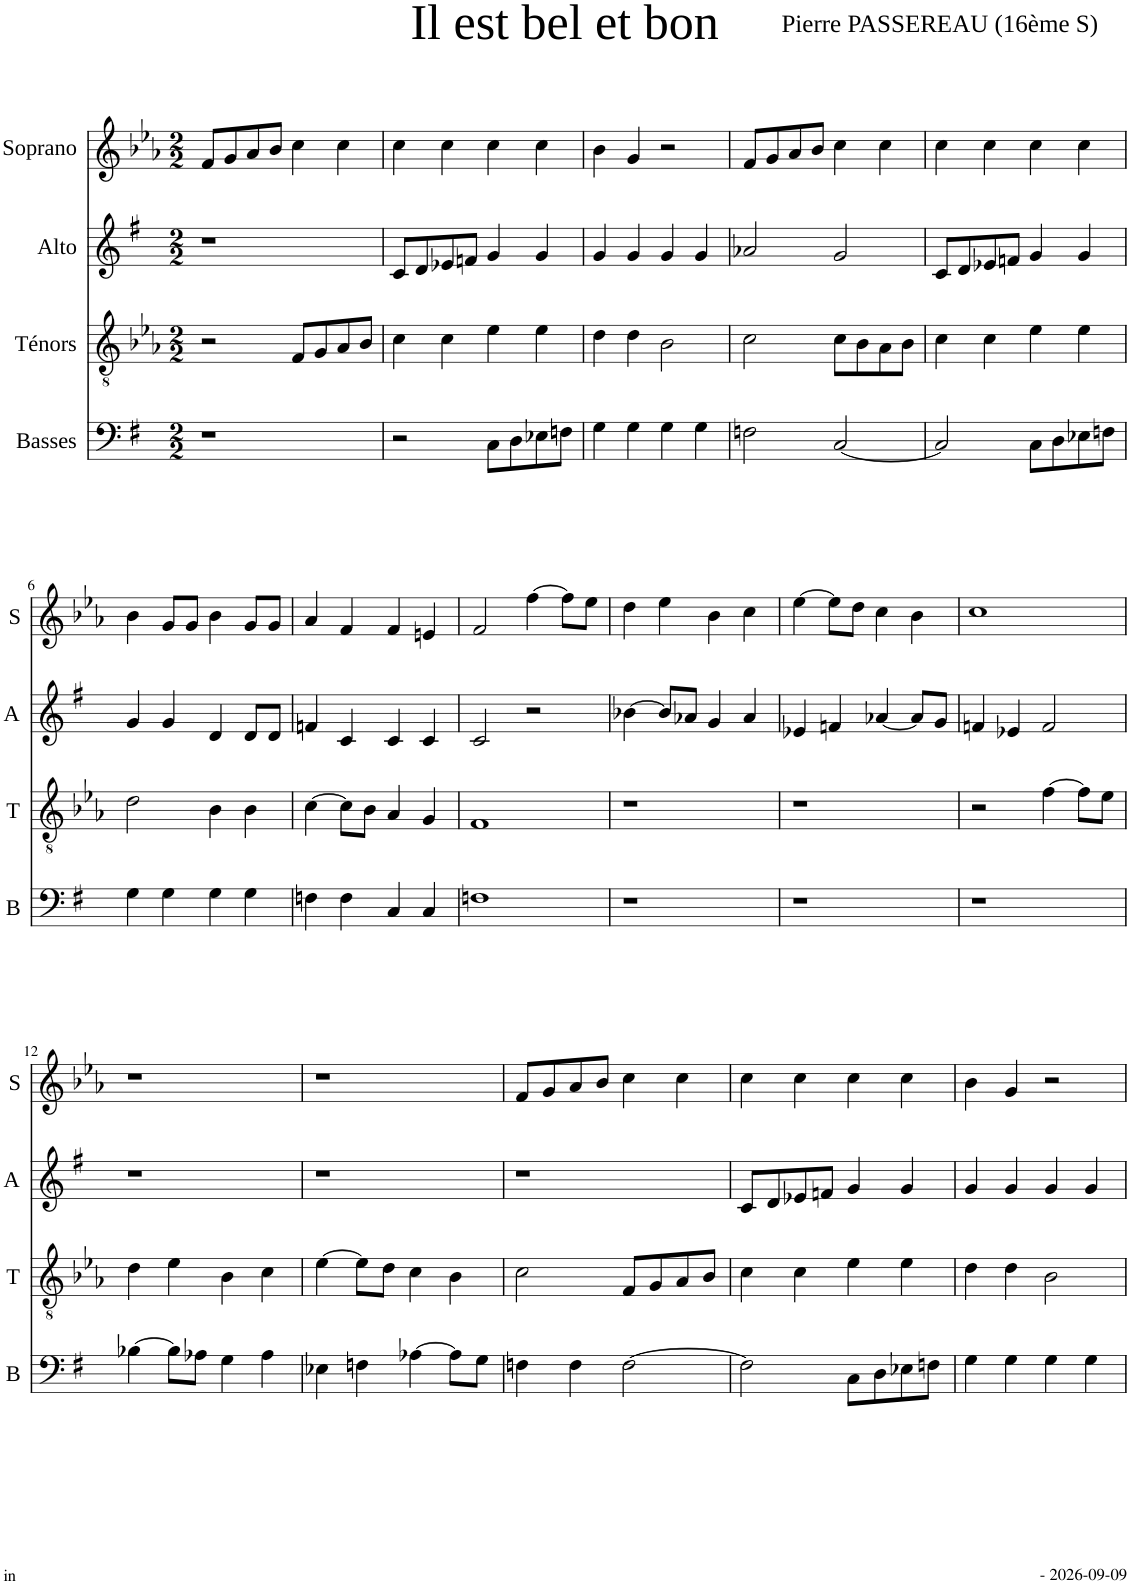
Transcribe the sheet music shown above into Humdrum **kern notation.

**kern	**kern	**kern	**kern
*part4	*part3	*part2	*part1
*staff4	*staff3	*staff2	*staff1
*I"Basses	*I"Ténors	*I"Alto	*I"Soprano
*I'B	*I'T	*I'A	*I'S
*clefF4	*clefGv2	*clefG2	*clefG2
*k[f#]	*k[b-e-a-]	*k[f#]	*k[b-e-a-]
*M2/2	*M2/2	*M2/2	*M2/2
=1	=1	=1	=1
1r	2r	1r	8f/L
.	.	.	8g/
.	.	.	8a-/
.	.	.	8b-/J
.	8F/L	.	4cc\
.	8G/	.	.
.	8A-/	.	4cc\
.	8B-/J	.	.
=2	=2	=2	=2
2r	4c\	8c/L	4cc\
.	.	8d/	.
.	4c\	8e-X/	4cc\
.	.	8fn/J	.
8C\L	4e-\	4g/	4cc\
8D\	.	.	.
8E-X\	4e-\	4g/	4cc\
8Fn\J	.	.	.
=3	=3	=3	=3
4G\	4d\	4g/	4b-\
4G\	4d\	4g/	4g/
4G\	2B-\	4g/	2r
4G\	.	4g/	.
=4	=4	=4	=4
2Fn\	2c\	2a-X/	8f/L
.	.	.	8g/
.	.	.	8a-/
.	.	.	8b-/J
[2C/	8c\L	2g/	4cc\
.	8B-\	.	.
.	8A-\	.	4cc\
.	8B-\J	.	.
=5	=5	=5	=5
2C/]	4c\	8c/L	4cc\
.	.	8d/	.
.	4c\	8e-X/	4cc\
.	.	8fn/J	.
8C\L	4e-\	4g/	4cc\
8D\	.	.	.
8E-X\	4e-\	4g/	4cc\
8Fn\J	.	.	.
!!LO:LB:g=z
=6	=6	=6	=6
4G\	2d\	4g/	4b-\
4G\	.	4g/	8g/L
.	.	.	8g/J
4G\	4B-\	4d/	4b-\
4G\	4B-\	8d/L	8g/L
.	.	8d/J	8g/J
=7	=7	=7	=7
4Fn\	[4c\	4fn/	4a-/
4F\	8c\L]	4c/	4f/
.	8B-\J	.	.
4C/	4A-/	4c/	4f/
4C/	4G/	4c/	4en/
=8	=8	=8	=8
1Fn	1F	2c/	2f/
.	.	2r	[4ff\
.	.	.	8ff\L]
.	.	.	8ee-\J
=9	=9	=9	=9
1r	1r	[4b-X\	4dd\
.	.	8b-/L]	4ee-\
.	.	8a-X/J	.
.	.	4g/	4b-\
.	.	4a-/	4cc\
=10	=10	=10	=10
1r	1r	4e-X/	[4ee-\
.	.	4fn/	8ee-\L]
.	.	.	8dd\J
.	.	[4a-X/	4cc\
.	.	8a-/L]	4b-\
.	.	8g/J	.
=11	=11	=11	=11
1r	2r	4fn/	1cc
.	.	4e-X/	.
.	[4f\	2f/	.
.	8f\L]	.	.
.	8e-\J	.	.
!!LO:LB:g=z
=12	=12	=12	=12
[4B-X\	4d\	1r	1r
8B-\L]	4e-\	.	.
8A-X\J	.	.	.
4G\	4B-\	.	.
4A-\	4c\	.	.
=13	=13	=13	=13
4E-X\	[4e-\	1r	1r
4Fn\	8e-\L]	.	.
.	8d\J	.	.
[4A-X\	4c\	.	.
8A-\L]	4B-\	.	.
8G\J	.	.	.
=14	=14	=14	=14
4Fn\	2c\	1r	8f/L
.	.	.	8g/
4F\	.	.	8a-/
.	.	.	8b-/J
[2F\	8F/L	.	4cc\
.	8G/	.	.
.	8A-/	.	4cc\
.	8B-/J	.	.
=15	=15	=15	=15
2F\]	4c\	8c/L	4cc\
.	.	8d/	.
.	4c\	8e-X/	4cc\
.	.	8fn/J	.
8C\L	4e-\	4g/	4cc\
8D\	.	.	.
8E-X\	4e-\	4g/	4cc\
8Fn\J	.	.	.
=16	=16	=16	=16
4G\	4d\	4g/	4b-\
4G\	4d\	4g/	4g/
4G\	2B-\	4g/	2r
4G\	.	4g/	.
=	=	=	=
*-	*-	*-	*-
